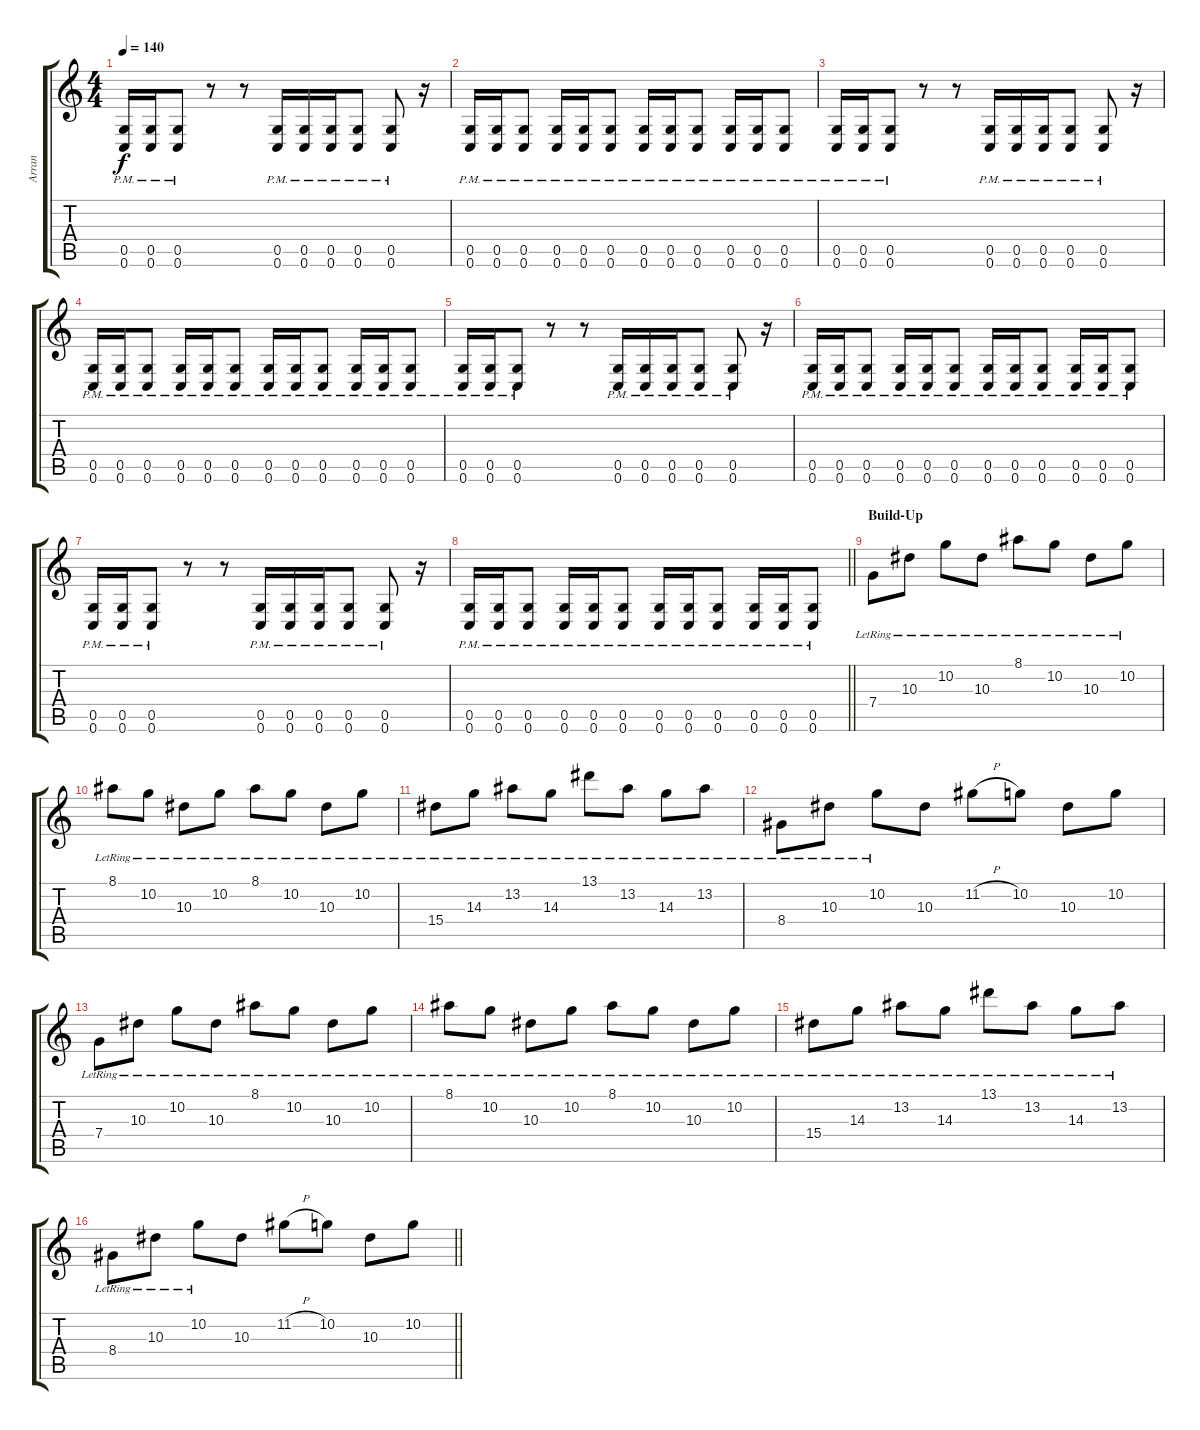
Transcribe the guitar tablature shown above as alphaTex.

\track ("Arran" "Arran") {instrument distortionguitar}
\staff {score tabs}
\tuning (D4 A3 F3 C3 G2 C2) {hide}
\ts (4 4)
\tempo 140
\clef g2
\ks c
(0.5{pm} 0.6{pm}).16{dy f} (0.5{pm} 0.6{pm}).16 (0.5{pm} 0.6{pm}).8 r.8 r.8 (0.5{pm} 0.6{pm}).16 (0.5{pm} 0.6{pm}).16 (0.5{pm} 0.6{pm}).16 (0.5{pm} 0.6{pm}).8 (0.5{pm} 0.6{pm}).8 r.16 |
(0.5{pm} 0.6{pm}).16 (0.5{pm} 0.6{pm}).16 (0.5{pm} 0.6{pm}).8 (0.5{pm} 0.6{pm}).16 (0.5{pm} 0.6{pm}).16 (0.5{pm} 0.6{pm}).8 (0.5{pm} 0.6{pm}).16 (0.5{pm} 0.6{pm}).16 (0.5{pm} 0.6{pm}).8 (0.5{pm} 0.6{pm}).16 (0.5{pm} 0.6{pm}).16 (0.5{pm} 0.6{pm}).8 |
(0.5{pm} 0.6{pm}).16 (0.5{pm} 0.6{pm}).16 (0.5{pm} 0.6{pm}).8 r.8 r.8 (0.5{pm} 0.6{pm}).16 (0.5{pm} 0.6{pm}).16 (0.5{pm} 0.6{pm}).16 (0.5{pm} 0.6{pm}).8 (0.5{pm} 0.6{pm}).8 r.16 |
(0.5{pm} 0.6{pm}).16 (0.5{pm} 0.6{pm}).16 (0.5{pm} 0.6{pm}).8 (0.5{pm} 0.6{pm}).16 (0.5{pm} 0.6{pm}).16 (0.5{pm} 0.6{pm}).8 (0.5{pm} 0.6{pm}).16 (0.5{pm} 0.6{pm}).16 (0.5{pm} 0.6{pm}).8 (0.5{pm} 0.6{pm}).16 (0.5{pm} 0.6{pm}).16 (0.5{pm} 0.6{pm}).8 |
(0.5{pm} 0.6{pm}).16 (0.5{pm} 0.6{pm}).16 (0.5{pm} 0.6{pm}).8 r.8 r.8 (0.5{pm} 0.6{pm}).16 (0.5{pm} 0.6{pm}).16 (0.5{pm} 0.6{pm}).16 (0.5{pm} 0.6{pm}).8 (0.5{pm} 0.6{pm}).8 r.16 |
(0.5{pm} 0.6{pm}).16 (0.5{pm} 0.6{pm}).16 (0.5{pm} 0.6{pm}).8 (0.5{pm} 0.6{pm}).16 (0.5{pm} 0.6{pm}).16 (0.5{pm} 0.6{pm}).8 (0.5{pm} 0.6{pm}).16 (0.5{pm} 0.6{pm}).16 (0.5{pm} 0.6{pm}).8 (0.5{pm} 0.6{pm}).16 (0.5{pm} 0.6{pm}).16 (0.5{pm} 0.6{pm}).8 |
(0.5{pm} 0.6{pm}).16 (0.5{pm} 0.6{pm}).16 (0.5{pm} 0.6{pm}).8 r.8 r.8 (0.5{pm} 0.6{pm}).16 (0.5{pm} 0.6{pm}).16 (0.5{pm} 0.6{pm}).16 (0.5{pm} 0.6{pm}).8 (0.5{pm} 0.6{pm}).8 r.16 |
\barLineRight lightlight
(0.5{pm} 0.6{pm}).16 (0.5{pm} 0.6{pm}).16 (0.5{pm} 0.6{pm}).8 (0.5{pm} 0.6{pm}).16 (0.5{pm} 0.6{pm}).16 (0.5{pm} 0.6{pm}).8 (0.5{pm} 0.6{pm}).16 (0.5{pm} 0.6{pm}).16 (0.5{pm} 0.6{pm}).8 (0.5{pm} 0.6{pm}).16 (0.5{pm} 0.6{pm}).16 (0.5{pm} 0.6{pm}).8 |
\section ("" "Build-Up")
7.4{lr}.8 10.3{lr}.8 10.2{lr}.8 10.3{lr}.8 8.1{lr}.8 10.2{lr}.8 10.3{lr}.8 10.2{lr}.8 |
8.1{lr}.8 10.2{lr}.8 10.3{lr}.8 10.2{lr}.8 8.1{lr}.8 10.2{lr}.8 10.3{lr}.8 10.2{lr}.8 |
15.4{lr}.8 14.3{lr}.8 13.2{lr}.8 14.3{lr}.8 13.1{lr}.8 13.2{lr}.8 14.3{lr}.8 13.2{lr}.8 |
8.4{lr}.8 10.3{lr}.8 10.2{lr}.8 10.3.8 11.2{h}.8 10.2.8 10.3.8 10.2.8 |
7.4{lr}.8 10.3{lr}.8 10.2{lr}.8 10.3{lr}.8 8.1{lr}.8 10.2{lr}.8 10.3{lr}.8 10.2{lr}.8 |
8.1{lr}.8 10.2{lr}.8 10.3{lr}.8 10.2{lr}.8 8.1{lr}.8 10.2{lr}.8 10.3{lr}.8 10.2{lr}.8 |
15.4{lr}.8 14.3{lr}.8 13.2{lr}.8 14.3{lr}.8 13.1{lr}.8 13.2{lr}.8 14.3{lr}.8 13.2{lr}.8 |
\barLineRight lightlight
8.4{lr}.8 10.3{lr}.8 10.2{lr}.8 10.3.8 11.2{h}.8 10.2.8 10.3.8 10.2.8
